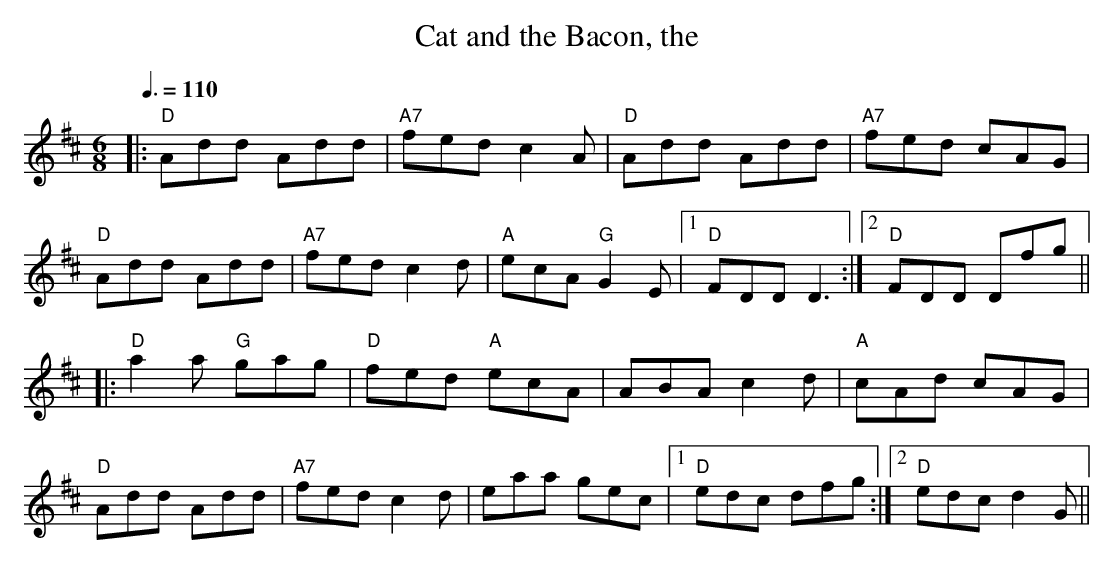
X:1
T: Cat and the Bacon, the
M: 6/8
Q:3/8=110
K: Dmajor
|:"D" Add Add|"A7" fed c2 A|"D" Add Add|"A7" fed cAG|
"D" Add Add|"A7" fed c2 d|"A" ecA"G" G2 E|1 "D" FDD D3:|2 "D" FDD Dfg||
|:"D" a2 a "G"gag|"D" fed "A"ecA|ABA c2 d|"A" cAd cAG|
"D" Add Add|"A7"fed c2 d|eaa gec|1 "D" edc dfg:|2 "D" edc d2 G||
